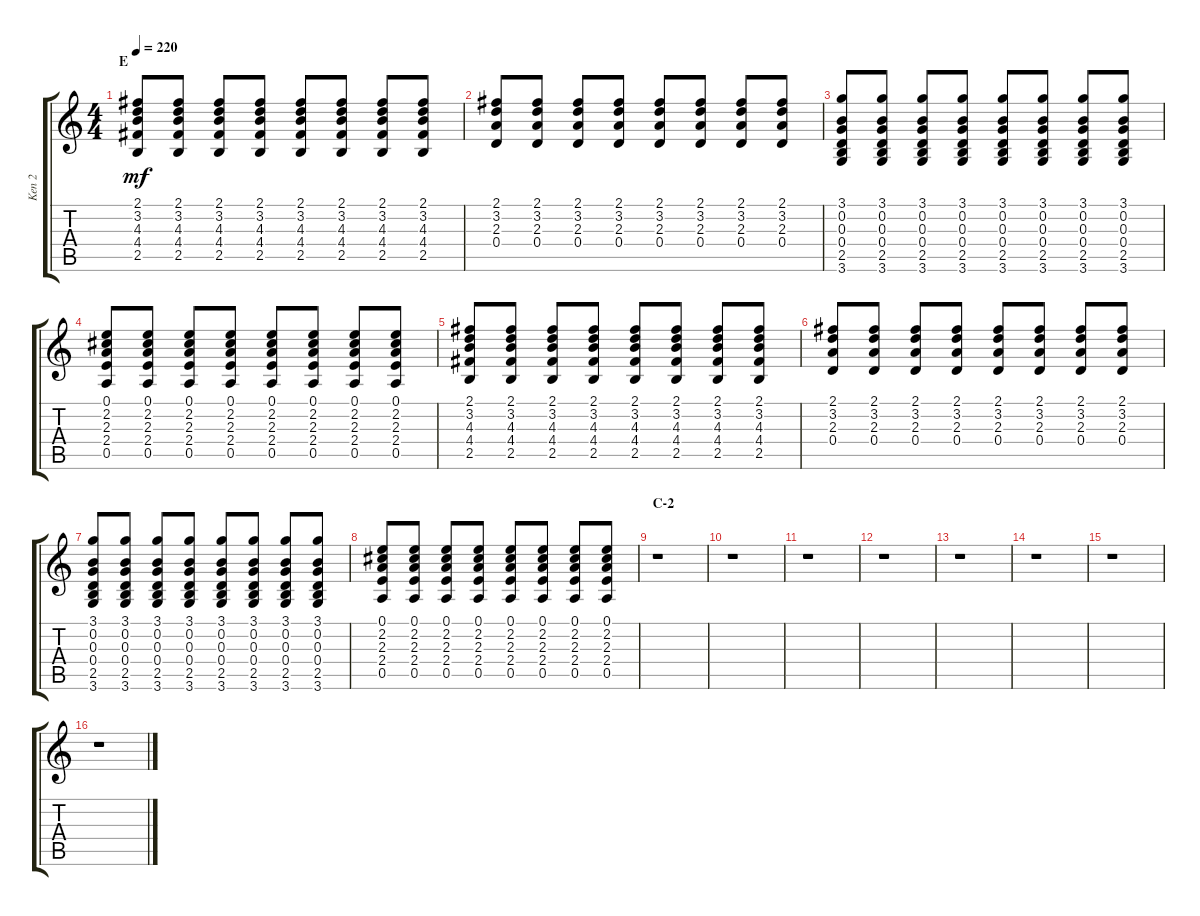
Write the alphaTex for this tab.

\track ("Ken 2" "Ken 2") {instrument distortionguitar}
\staff {score tabs}
\tuning (E4 B3 G3 D3 A2 E2) {hide}
\ts (4 4)
\section ("" "E")
\tempo 220
\clef g2
\ks c
(2.1 3.2 4.3 4.4 2.5).8{dy mf instrument acousticguitarsteel} (2.1 3.2 4.3 4.4 2.5).8 (2.1 3.2 4.3 4.4 2.5).8 (2.1 3.2 4.3 4.4 2.5).8 (2.1 3.2 4.3 4.4 2.5).8 (2.1 3.2 4.3 4.4 2.5).8 (2.1 3.2 4.3 4.4 2.5).8 (2.1 3.2 4.3 4.4 2.5).8 |
(2.1 3.2 2.3 0.4).8 (2.1 3.2 2.3 0.4).8 (2.1 3.2 2.3 0.4).8 (2.1 3.2 2.3 0.4).8 (2.1 3.2 2.3 0.4).8 (2.1 3.2 2.3 0.4).8 (2.1 3.2 2.3 0.4).8 (2.1 3.2 2.3 0.4).8 |
(3.1 0.2 0.3 0.4 2.5 3.6).8 (3.1 0.2 0.3 0.4 2.5 3.6).8 (3.1 0.2 0.3 0.4 2.5 3.6).8 (3.1 0.2 0.3 0.4 2.5 3.6).8 (3.1 0.2 0.3 0.4 2.5 3.6).8 (3.1 0.2 0.3 0.4 2.5 3.6).8 (3.1 0.2 0.3 0.4 2.5 3.6).8 (3.1 0.2 0.3 0.4 2.5 3.6).8 |
(0.1 2.2 2.3 2.4 0.5).8 (0.1 2.2 2.3 2.4 0.5).8 (0.1 2.2 2.3 2.4 0.5).8 (0.1 2.2 2.3 2.4 0.5).8 (0.1 2.2 2.3 2.4 0.5).8 (0.1 2.2 2.3 2.4 0.5).8 (0.1 2.2 2.3 2.4 0.5).8 (0.1 2.2 2.3 2.4 0.5).8 |
(2.1 3.2 4.3 4.4 2.5).8 (2.1 3.2 4.3 4.4 2.5).8 (2.1 3.2 4.3 4.4 2.5).8 (2.1 3.2 4.3 4.4 2.5).8 (2.1 3.2 4.3 4.4 2.5).8 (2.1 3.2 4.3 4.4 2.5).8 (2.1 3.2 4.3 4.4 2.5).8 (2.1 3.2 4.3 4.4 2.5).8 |
(2.1 3.2 2.3 0.4).8 (2.1 3.2 2.3 0.4).8 (2.1 3.2 2.3 0.4).8 (2.1 3.2 2.3 0.4).8 (2.1 3.2 2.3 0.4).8 (2.1 3.2 2.3 0.4).8 (2.1 3.2 2.3 0.4).8 (2.1 3.2 2.3 0.4).8 |
(3.1 0.2 0.3 0.4 2.5 3.6).8 (3.1 0.2 0.3 0.4 2.5 3.6).8 (3.1 0.2 0.3 0.4 2.5 3.6).8 (3.1 0.2 0.3 0.4 2.5 3.6).8 (3.1 0.2 0.3 0.4 2.5 3.6).8 (3.1 0.2 0.3 0.4 2.5 3.6).8 (3.1 0.2 0.3 0.4 2.5 3.6).8 (3.1 0.2 0.3 0.4 2.5 3.6).8 |
(0.1 2.2 2.3 2.4 0.5).8 (0.1 2.2 2.3 2.4 0.5).8 (0.1 2.2 2.3 2.4 0.5).8 (0.1 2.2 2.3 2.4 0.5).8 (0.1 2.2 2.3 2.4 0.5).8 (0.1 2.2 2.3 2.4 0.5).8 (0.1 2.2 2.3 2.4 0.5).8 (0.1 2.2 2.3 2.4 0.5).8 |
\section ("" "C-2")
r.1 |
r.1 |
r.1 |
r.1 |
r.1 |
r.1 |
r.1 |
r.1
